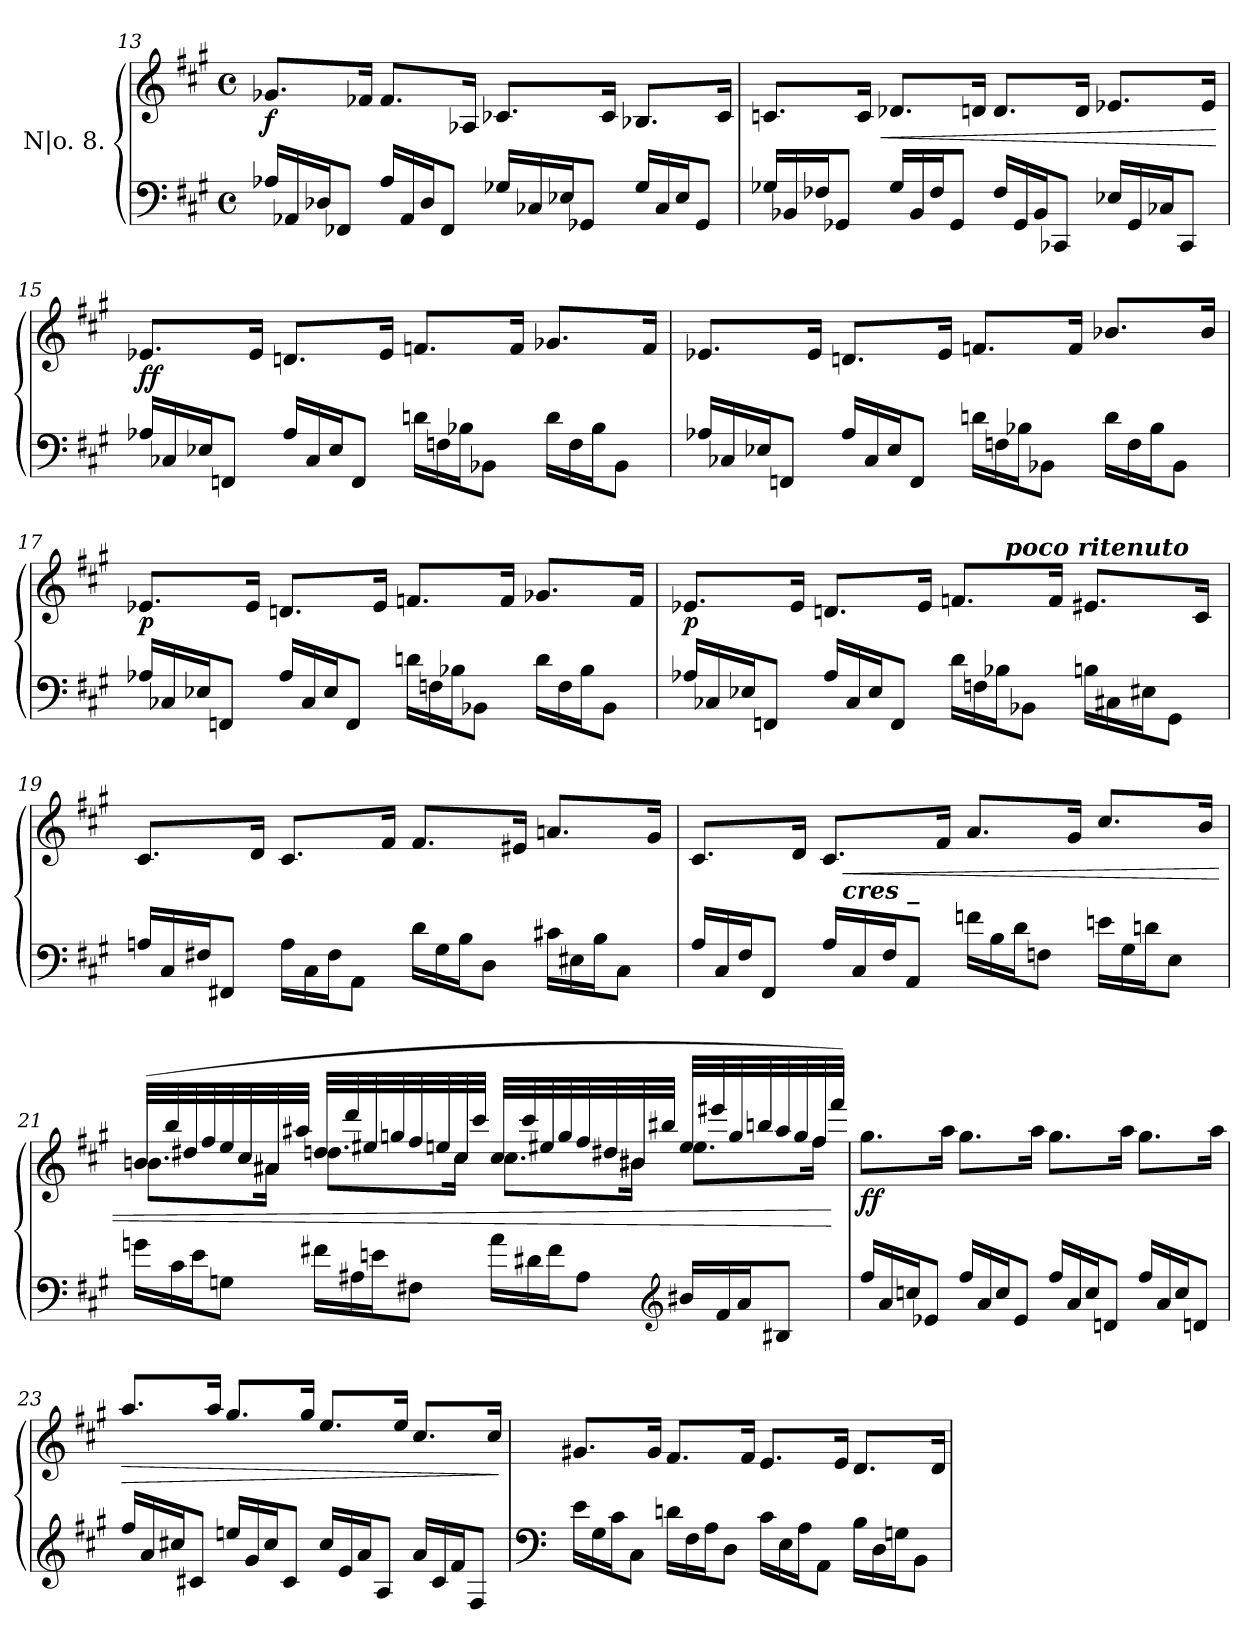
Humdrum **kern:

**kern	**kern	**dynam
*part1	*part1	*part1
*staff2	*staff1	*staff1/2
*I"N|o. 8.	*	*
!!LO:LB:g=z
*clefF4	*clefG2	*
*k[f#c#g#]	*k[f#c#g#]	*
*f#:	*f#:	*
*M4/4	*M4/4	*
*met(c)	*met(c)	*
*Xtuplet	*	*
=13	=13	=13
!	!	!LO:DY:b
24A-X/LL	8.g-X/L	f
24AA-X/	.	.
24D-X/J	.	.
8FF-X/J	.	.
.	16f-X/Jk	.
24A-/LL	8.f-/L	.
24AA-/	.	.
24D-/J	.	.
8FF-/J	.	.
.	16A-X/Jk	.
24G-X/LL	8.c-X/L	.
24C-X/	.	.
24E-X/J	.	.
8GG-X/J	.	.
.	16c-/Jk	.
24G-/LL	8.B-X/L	.
24C-/	.	.
24E-/J	.	.
8GG-/J	.	.
.	16c-/Jk	.
!!LO:PB:g=z
=14	=14	=14
*	*^	*
*	*	*^	*
24G-X/LL	8.cn/L	8ryy	2ryy	.
24BB-X/	.	.	.	.
24F-X/J	.	.	.	.
8GG-X/J	.	16ryy	.	.
.	16c/Jk	32ryy	.	.
.	.	64ryy	.	.
!	!	!	!	!LO:HP:b
.	.	64ryy	.	<
24G-/LL	8.d-X/L	4ryy	.	.
24BB-/	.	.	.	.
24F-/J	.	.	.	.
8GG-/J	.	.	.	.
.	16dn/Jk	.	.	.
24F-/LL	8.d/L	4ryy	4ryy	.
24GG-/	.	.	.	.
24BB-/J	.	.	.	.
8CC-X/J	.	.	.	.
.	16d/Jk	.	.	.
24E-X/LL	8.e-X/L	4ryy	8ryy	.
24GG-/	.	.	.	.
24C-X/J	.	.	.	.
8CC-/J	.	.	16ryy	.
.	16e-/Jk	.	32ryy	.
.	.	.	32ryy	[
!!LO:LB:g=z
=15	=15	=15	=15	=15
!	!	!	!	!LO:DY:b
*	*v	*v	*v	*
24A-X/LL	8.e-X/L	ff
24C-X/	.	.
24E-X/J	.	.
8FFn/J	.	.
.	16e-/Jk	.
24A-/LL	8.dn/L	.
24C-/	.	.
24E-/J	.	.
8FF/J	.	.
.	16e-/Jk	.
24dn\LL	8.fn/L	.
24Fn\	.	.
24B-X\J	.	.
8BB-X\J	.	.
.	16f/Jk	.
24d\LL	8.g-X/L	.
24F\	.	.
24B-\J	.	.
8BB-\J	.	.
.	16f/Jk	.
!!LO:LB:g=z
=16	=16	=16
24A-X/LL	8.e-X/L	.
24C-X/	.	.
24E-X/J	.	.
8FFn/J	.	.
.	16e-/Jk	.
24A-/LL	8.dn/L	.
24C-/	.	.
24E-/J	.	.
8FF/J	.	.
.	16e-/Jk	.
24dn\LL	8.fn/L	.
24Fn\	.	.
24B-X\J	.	.
8BB-X\J	.	.
.	16f/Jk	.
24d\LL	8.b-X/L	.
24F\	.	.
24B-\J	.	.
8BB-\J	.	.
.	16b-/Jk	.
!!LO:LB:g=z
=17	=17	=17
!	!	!LO:DY:b
24A-X/LL	8.e-X/L	p
24C-X/	.	.
24E-X/J	.	.
8FFn/J	.	.
.	16e-/Jk	.
24A-/LL	8.dn/L	.
24C-/	.	.
24E-/J	.	.
8FF/J	.	.
.	16e-/Jk	.
24dn\LL	8.fn/L	.
24Fn\	.	.
24B-X\J	.	.
8BB-X\J	.	.
.	16f/Jk	.
24d\LL	8.g-X/L	.
24F\	.	.
24B-\J	.	.
8BB-\J	.	.
.	16f/Jk	.
!!LO:LB:g=z
=18	=18	=18
!	!	!LO:DY:b
*	*^	*
24A-X/LL	8.e-X/L	2ryy	p
24C-X/	.	.	.
24E-X/J	.	.	.
8FFn/J	.	.	.
.	16e-/Jk	.	.
24A-/LL	8.dn/L	.	.
24C-/	.	.	.
24E-/J	.	.	.
8FF/J	.	.	.
.	16e-/Jk	.	.
24d\LL	8.fn/L	16.ryy	.
24Fn\	.	.	.
24B-X\J	.	.	.
!	!	!LO:TX:a:Bi:t=poco ritenuto	!
.	.	4ryy	.
8BB-X\J	.	.	.
.	16f/Jk	.	.
24Bn\LL	8.e#X/L	.	.
24C#X\	.	.	.
24E#X\J	.	.	.
.	.	8ryy	.
8GG#\J	.	.	.
.	16c#/Jk	.	.
.	.	32ryy	.
!!LO:PB:g=z
=19	=19	=19	=19
!	!LO:TX:b:Bi:t=molto agitato e stretto.	!	!
*	*v	*v	*
24An/LL	8.c#/L	.
24C#/	.	.
24F#X/J	.	.
8FF#X/J	.	.
.	16d/Jk	.
24A\LL	8.c#/L	.
24C#\	.	.
24F#\J	.	.
8AA\J	.	.
.	16f#/Jk	.
24d\LL	8.f#/L	.
24G#\	.	.
24B\J	.	.
8D\J	.	.
.	16e#X/Jk	.
24c#X\LL	8.an/L	.
24E#X\	.	.
24B\J	.	.
8C#\J	.	.
.	16g#/Jk	.
=20	=20	=20
*	*^	*
24A/LL	8.c#/L	4ryy	.
24C#/	.	.	.
24F#/J	.	.	.
8FF#/J	.	.	.
.	16d/Jk	.	.
24A/LL	8.c#/L	32ryy	.
!	!	!LO:TX:b:Bi:t=cres _	!
!	!	!	!LO:HP:b
.	.	32ryy	<
24C#/	.	.	.
.	.	16ryy	.
24F#/J	.	.	.
8AA/J	.	8ryy	.
.	16f#/Jk	.	.
24fn\LL	8.a/L	4ryy	.
24B\	.	.	.
24d\J	.	.	.
8Fn\J	.	.	.
.	16g#/Jk	.	.
24en\LL	8.cc#/L	4ryy	.
24G#\	.	.	.
24dn\J	.	.	.
8E\J	.	.	.
.	16b/Jk	.	.
!!LO:LB:g=z	!!
=21	=21	=21	=21
24gn\LL	(>32b/LLL	8.bn\L	.
.	32bb!/	.	.
24c#\	.	.	.
.	32dd#X!/	.	.
24e\J	.	.	.
.	32ff#!/	.	.
8Gn\J	32ee!/	.	.
.	32cc#!/	.	.
.	32a#X/	16a#\Jk	.
.	32aa#X!/JJJ	.	.
24f#X\LL	32ddn/LLL	8.dd\L	.
.	32ddd!/	.	.
24A#X\	.	.	.
.	32ee#X!/	.	.
24en\J	.	.	.
.	32ggn!/	.	.
8F#X\J	32ff#!/	.	.
.	32een!/	.	.
.	32cc#/	16cc#\Jk	.
.	32ccc#!/JJJ	.	.
24a\LL	32cc#/LLL	8.cc#\L	.
.	32ccc#!/	.	.
24d#X\	.	.	.
.	32ee#X!/	.	.
24f#\J	.	.	.
.	32gg!/	.	.
8A#\J	32ff#!/	.	.
.	32dd#X!/	.	.
.	32b#X/	16b#\Jk	.
.	32bb#X!/JJJ	.	.
*clefG2	*	*	*
24b#X/LL	32ee#/LLL	8.ee#\L	.
.	32eee#X!/	.	.
24f#/	.	.	.
.	32gg!/	.	.
24a/J	.	.	.
.	32bbn!/	.	.
8B#X/J	32aa#!/	.	.
.	32gg!/	.	.
.	32ff#/	16ff#\Jk	.
.	32fff#!/JJJ)	.	[
*	*v	*v	*
!!LO:LB:g=z
=22	=22	=22
!	!	!LO:DY:b
24ff#/LL	8.gg#\L	ff
24a/	.	.
24ccn/J	.	.
8e-X/J	.	.
.	16aa\Jk	.
24ff#/LL	8.gg#\L	.
24a/	.	.
24cc/J	.	.
8e-/J	.	.
.	16aa\Jk	.
24ff#/LL	8.gg#\L	.
24a/	.	.
24cc/J	.	.
8dn/J	.	.
.	16aa\Jk	.
24ff#/LL	8.gg#\L	.
24a/	.	.
24cc/J	.	.
8dn/J	.	.
.	16aa\Jk	.
=23	=23	=23
!	!	!LO:HP:b
*	*^	*
24ff#/LL	8.aa/L	2ryy	>
24a/	.	.	.
24cc#X/J	.	.	.
8c#X/J	.	.	.
.	16aa/Jk	.	.
24een/LL	8.gg#/L	.	.
24g#/	.	.	.
24cc#/J	.	.	.
8c#/J	.	.	.
.	16gg#/Jk	.	.
24cc#/LL	8.ee/L	4ryy	.
24e/	.	.	.
24a/J	.	.	.
8A/J	.	.	.
.	16ee/Jk	.	.
24a/LL	8.cc#/L	8ryy	.
24c#/	.	.	.
24f#/J	.	.	.
8F#/J	.	16ryy	.
.	16cc#/Jk	32ryy	.
.	.	32ryy	]
*	*v	*v	*
!!LO:LB:g=z
=24	=24	=24
*clefF4	*	*
24e\LL	8.g#X/L	.
24G#\	.	.
24c#\J	.	.
8C#\J	.	.
.	16g#/Jk	.
24dn\LL	8.f#/L	.
24F#\	.	.
24A\J	.	.
8D\J	.	.
.	16f#/Jk	.
24c#\LL	8.e/L	.
24E\	.	.
24A\J	.	.
8AA\J	.	.
.	16e/Jk	.
24B\LL	8.d/L	.
24D\	.	.
24Gn\J	.	.
8BB\J	.	.
.	16d/Jk	.
=	=	=
*-	*-	*-
